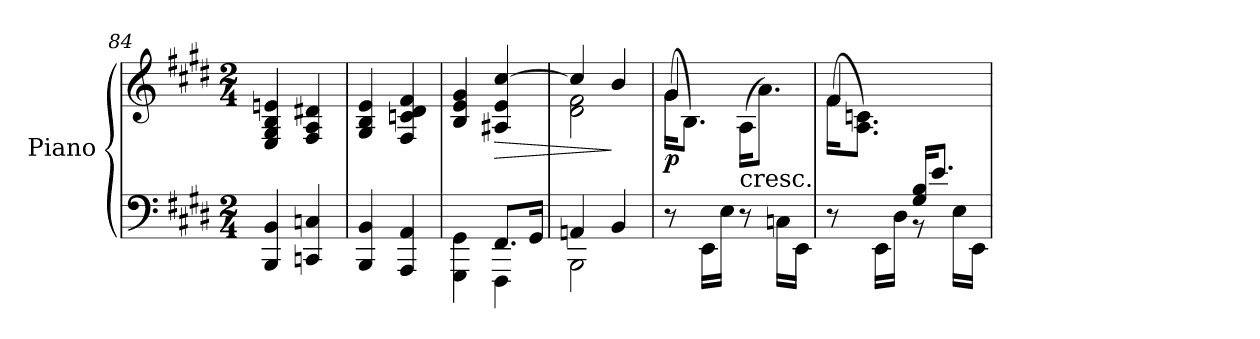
**kern	**kern	**dynam
*part1	*part1	*part1
*staff2	*staff1	*staff1/2
*I"Piano	*	*
*I'Pno.	*	*
!!LO:PB:g=z
*clefF4	*clefG2	*
*k[f#c#g#d#]	*k[f#c#g#d#]	*
*E:	*E:	*
*M2/4	*M2/4	*
=84	=84	=84
4BBB/ 4BB/	4E/ 4G#/ 4B/ 4en/	.
4CCn/ 4Cn/	4F#/ 4A/ 4d#X/	.
=85	=85	=85
4BBB/ 4BB/	4G#/ 4B/ 4e/	.
4AAA/ 4AA/	4F#/ 4cn/ 4d#/ 4f#/	.
=86	=86	=86
*^	*	*
4GGG#\ 4GG#\	4ryy	4B/ 4e/ 4g#/	.
!	!	!	!LO:HP:b
4FFF#\	8.FF#/L	4A#X/ 4e/ [4cc#/	>
.	16GG#/Jk	.	.
=87	=87	=87	=87
*	*	*^	*
4AAn/	2BBB\	4cc#/]	2d#\ 2f#\	.
4BB/	.	4b/	.	]
*v	*v	*	*	*
=88	=88	=88	=88
!	!	!	!LO:DY:b
8r	(16g#\KL	4g#/	p
.	8.B\J)	.	.
16EE\LL	.	.	.
16E\JJ	.	.	.
!	!LO:TX:b:t=cresc.	!	!
8r	(16A\KL	4ryy	.
.	8.a\J)	.	.
16Cn\LL	.	.	.
16EE\JJ	.	.	.
=89	=89	=89	=89
*^	*	*	*
4ryy	8r	(16f#\KL	4f#/	.
.	.	8.A\ 8.cn\J)	.	.
.	16EE\LL	.	.	.
.	16D#\JJ	.	.	.
16G#/ 16B/KL	8r	4ryy	4ryy	.
8.e/J	.	.	.	.
.	16E\LL	.	.	.
.	16EE\JJ	.	.	.
*v	*v	*	*	*
*	*v	*v	*
=	=	=
*-	*-	*-
